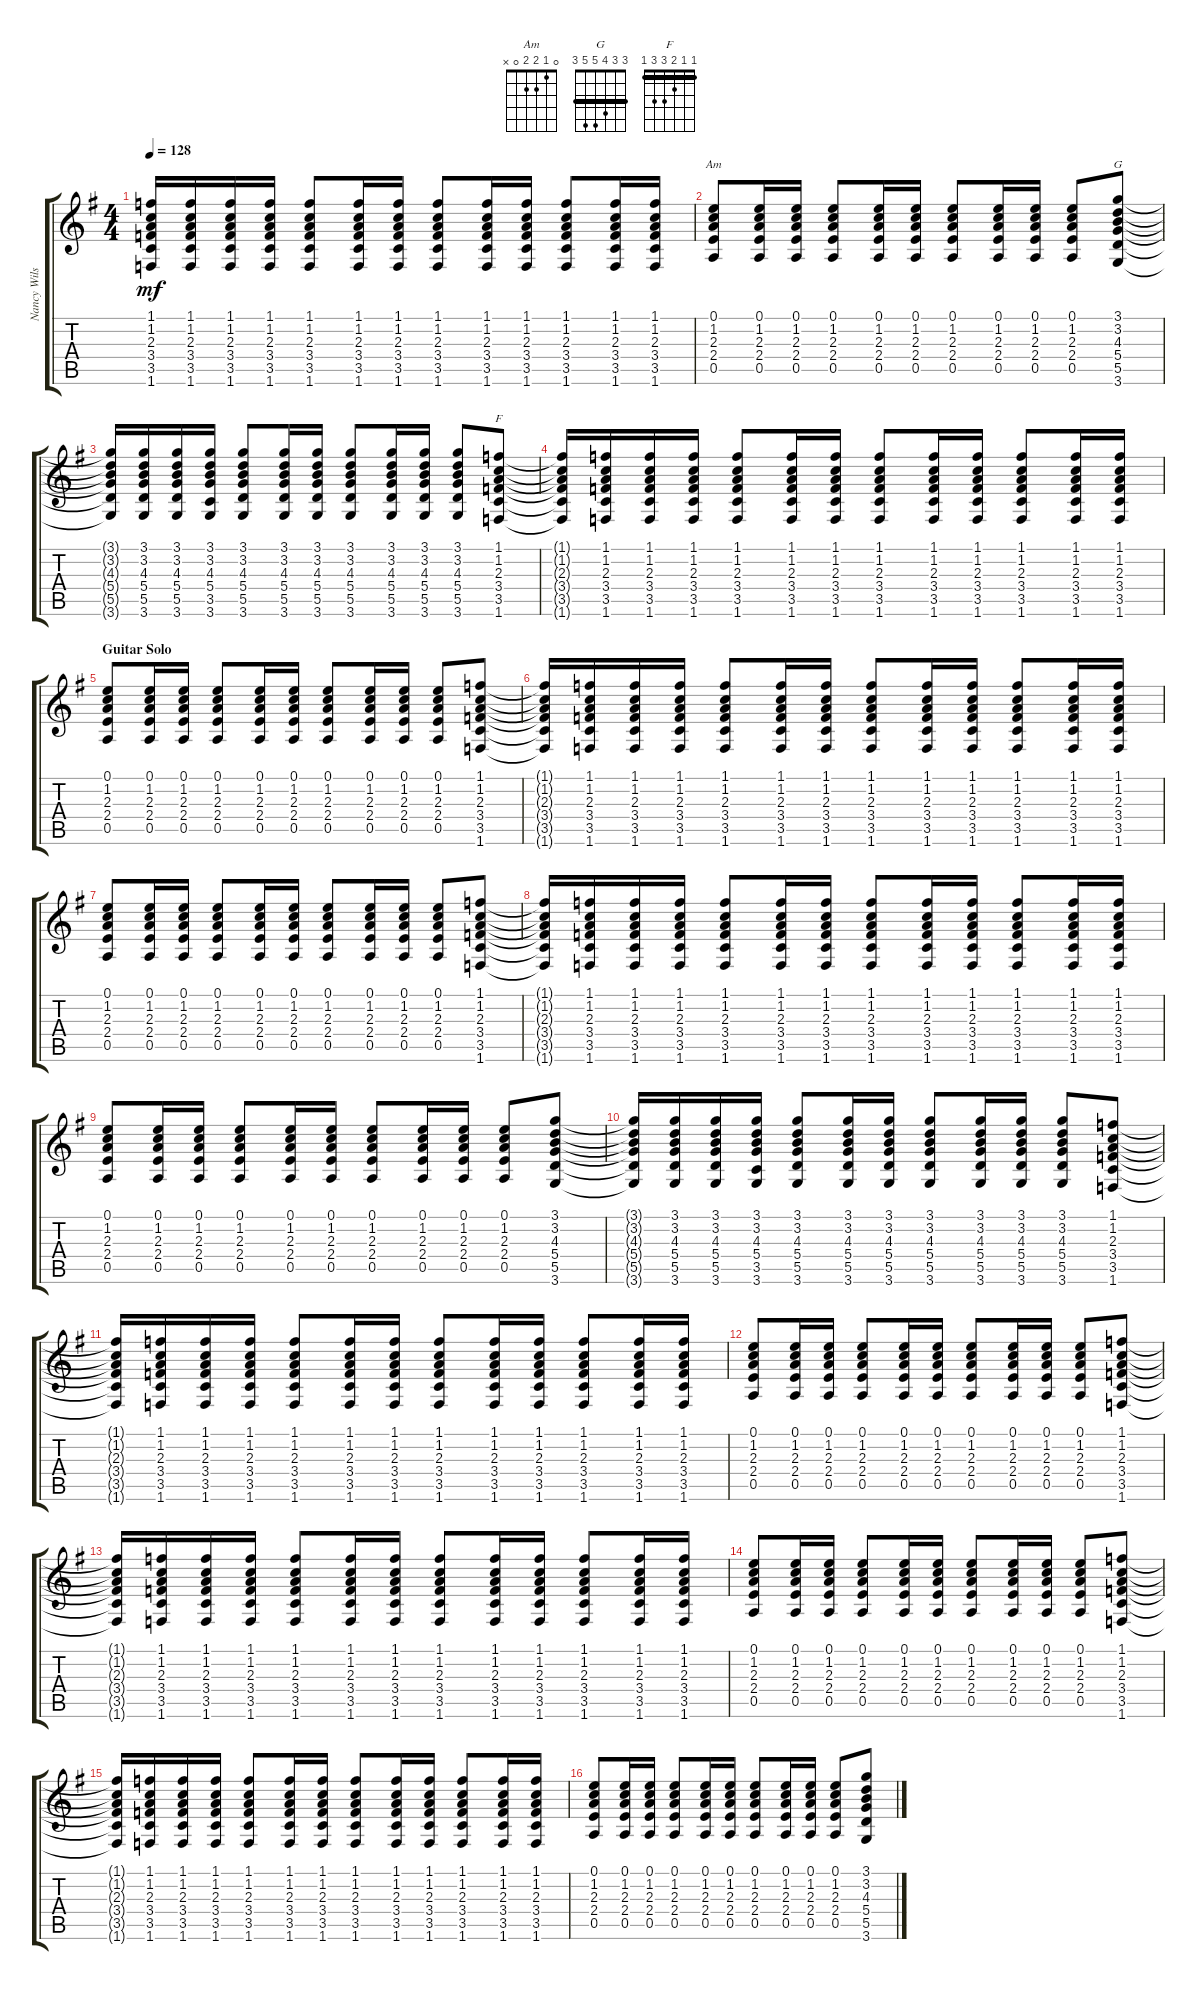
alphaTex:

\track ("Nancy Wilson" "Nancy Wils") {instrument acousticguitarsteel}
\staff {score tabs}
\tuning (E4 B3 G3 D3 A2 E2) {hide}
\chord ("Am" 0 1 2 2 0 x)
\chord ("G" 3 3 4 5 5 3) {barre 3}
\chord ("F" 1 1 2 3 3 1) {barre 1}
\ts (4 4)
\tempo 128
\clef g2
\ks g
(1.1{t} 1.2{t} 2.3{t} 3.4{t} 3.5{t} 1.6{t}).16{dy mf} (1.1 1.2 2.3 3.4 3.5 1.6).16 (1.1 1.2 2.3 3.4 3.5 1.6).16 (1.1 1.2 2.3 3.4 3.5 1.6).16 (1.1 1.2 2.3 3.4 3.5 1.6).8 (1.1 1.2 2.3 3.4 3.5 1.6).16 (1.1 1.2 2.3 3.4 3.5 1.6).16 (1.1 1.2 2.3 3.4 3.5 1.6).8 (1.1 1.2 2.3 3.4 3.5 1.6).16 (1.1 1.2 2.3 3.4 3.5 1.6).16 (1.1 1.2 2.3 3.4 3.5 1.6).8 (1.1 1.2 2.3 3.4 3.5 1.6).16 (1.1 1.2 2.3 3.4 3.5 1.6).16 |
(0.1 1.2 2.3 2.4 0.5).8{ch "Am"} (0.1 1.2 2.3 2.4 0.5).16 (0.1 1.2 2.3 2.4 0.5).16 (0.1 1.2 2.3 2.4 0.5).8 (0.1 1.2 2.3 2.4 0.5).16 (0.1 1.2 2.3 2.4 0.5).16 (0.1 1.2 2.3 2.4 0.5).8 (0.1 1.2 2.3 2.4 0.5).16 (0.1 1.2 2.3 2.4 0.5).16 (0.1 1.2 2.3 2.4 0.5).8 (3.1 3.2 4.3 5.4 5.5 3.6).8{ch "G"} |
(3.1{t} 3.2{t} 4.3{t} 5.4{t} 5.5{t} 3.6{t}).16 (3.1 3.2 4.3 5.4 5.5 3.6).16 (3.1 3.2 4.3 5.4 5.5 3.6).16 (3.1 3.2 4.3 5.4 3.5 3.6).16 (3.1 3.2 4.3 5.4 5.5 3.6).8 (3.1 3.2 4.3 5.4 5.5 3.6).16 (3.1 3.2 4.3 5.4 5.5 3.6).16 (3.1 3.2 4.3 5.4 5.5 3.6).8 (3.1 3.2 4.3 5.4 5.5 3.6).16 (3.1 3.2 4.3 5.4 5.5 3.6).16 (3.1 3.2 4.3 5.4 5.5 3.6).8 (1.1 1.2 2.3 3.4 3.5 1.6).8{ch "F"} |
(1.1{t} 1.2{t} 2.3{t} 3.4{t} 3.5{t} 1.6{t}).16 (1.1 1.2 2.3 3.4 3.5 1.6).16 (1.1 1.2 2.3 3.4 3.5 1.6).16 (1.1 1.2 2.3 3.4 3.5 1.6).16 (1.1 1.2 2.3 3.4 3.5 1.6).8 (1.1 1.2 2.3 3.4 3.5 1.6).16 (1.1 1.2 2.3 3.4 3.5 1.6).16 (1.1 1.2 2.3 3.4 3.5 1.6).8 (1.1 1.2 2.3 3.4 3.5 1.6).16 (1.1 1.2 2.3 3.4 3.5 1.6).16 (1.1 1.2 2.3 3.4 3.5 1.6).8 (1.1 1.2 2.3 3.4 3.5 1.6).16 (1.1 1.2 2.3 3.4 3.5 1.6).16 |
\section ("" "Guitar Solo")
(0.1 1.2 2.3 2.4 0.5).8 (0.1 1.2 2.3 2.4 0.5).16 (0.1 1.2 2.3 2.4 0.5).16 (0.1 1.2 2.3 2.4 0.5).8 (0.1 1.2 2.3 2.4 0.5).16 (0.1 1.2 2.3 2.4 0.5).16 (0.1 1.2 2.3 2.4 0.5).8 (0.1 1.2 2.3 2.4 0.5).16 (0.1 1.2 2.3 2.4 0.5).16 (0.1 1.2 2.3 2.4 0.5).8 (1.1 1.2 2.3 3.4 3.5 1.6).8 |
(1.1{t} 1.2{t} 2.3{t} 3.4{t} 3.5{t} 1.6{t}).16 (1.1 1.2 2.3 3.4 3.5 1.6).16 (1.1 1.2 2.3 3.4 3.5 1.6).16 (1.1 1.2 2.3 3.4 3.5 1.6).16 (1.1 1.2 2.3 3.4 3.5 1.6).8 (1.1 1.2 2.3 3.4 3.5 1.6).16 (1.1 1.2 2.3 3.4 3.5 1.6).16 (1.1 1.2 2.3 3.4 3.5 1.6).8 (1.1 1.2 2.3 3.4 3.5 1.6).16 (1.1 1.2 2.3 3.4 3.5 1.6).16 (1.1 1.2 2.3 3.4 3.5 1.6).8 (1.1 1.2 2.3 3.4 3.5 1.6).16 (1.1 1.2 2.3 3.4 3.5 1.6).16 |
(0.1 1.2 2.3 2.4 0.5).8 (0.1 1.2 2.3 2.4 0.5).16 (0.1 1.2 2.3 2.4 0.5).16 (0.1 1.2 2.3 2.4 0.5).8 (0.1 1.2 2.3 2.4 0.5).16 (0.1 1.2 2.3 2.4 0.5).16 (0.1 1.2 2.3 2.4 0.5).8 (0.1 1.2 2.3 2.4 0.5).16 (0.1 1.2 2.3 2.4 0.5).16 (0.1 1.2 2.3 2.4 0.5).8 (1.1 1.2 2.3 3.4 3.5 1.6).8 |
(1.1{t} 1.2{t} 2.3{t} 3.4{t} 3.5{t} 1.6{t}).16 (1.1 1.2 2.3 3.4 3.5 1.6).16 (1.1 1.2 2.3 3.4 3.5 1.6).16 (1.1 1.2 2.3 3.4 3.5 1.6).16 (1.1 1.2 2.3 3.4 3.5 1.6).8 (1.1 1.2 2.3 3.4 3.5 1.6).16 (1.1 1.2 2.3 3.4 3.5 1.6).16 (1.1 1.2 2.3 3.4 3.5 1.6).8 (1.1 1.2 2.3 3.4 3.5 1.6).16 (1.1 1.2 2.3 3.4 3.5 1.6).16 (1.1 1.2 2.3 3.4 3.5 1.6).8 (1.1 1.2 2.3 3.4 3.5 1.6).16 (1.1 1.2 2.3 3.4 3.5 1.6).16 |
(0.1 1.2 2.3 2.4 0.5).8 (0.1 1.2 2.3 2.4 0.5).16 (0.1 1.2 2.3 2.4 0.5).16 (0.1 1.2 2.3 2.4 0.5).8 (0.1 1.2 2.3 2.4 0.5).16 (0.1 1.2 2.3 2.4 0.5).16 (0.1 1.2 2.3 2.4 0.5).8 (0.1 1.2 2.3 2.4 0.5).16 (0.1 1.2 2.3 2.4 0.5).16 (0.1 1.2 2.3 2.4 0.5).8 (3.1 3.2 4.3 5.4 5.5 3.6).8 |
(3.1{t} 3.2{t} 4.3{t} 5.4{t} 5.5{t} 3.6{t}).16 (3.1 3.2 4.3 5.4 5.5 3.6).16 (3.1 3.2 4.3 5.4 5.5 3.6).16 (3.1 3.2 4.3 5.4 3.5 3.6).16 (3.1 3.2 4.3 5.4 5.5 3.6).8 (3.1 3.2 4.3 5.4 5.5 3.6).16 (3.1 3.2 4.3 5.4 5.5 3.6).16 (3.1 3.2 4.3 5.4 5.5 3.6).8 (3.1 3.2 4.3 5.4 5.5 3.6).16 (3.1 3.2 4.3 5.4 5.5 3.6).16 (3.1 3.2 4.3 5.4 5.5 3.6).8 (1.1 1.2 2.3 3.4 3.5 1.6).8 |
(1.1{t} 1.2{t} 2.3{t} 3.4{t} 3.5{t} 1.6{t}).16 (1.1 1.2 2.3 3.4 3.5 1.6).16 (1.1 1.2 2.3 3.4 3.5 1.6).16 (1.1 1.2 2.3 3.4 3.5 1.6).16 (1.1 1.2 2.3 3.4 3.5 1.6).8 (1.1 1.2 2.3 3.4 3.5 1.6).16 (1.1 1.2 2.3 3.4 3.5 1.6).16 (1.1 1.2 2.3 3.4 3.5 1.6).8 (1.1 1.2 2.3 3.4 3.5 1.6).16 (1.1 1.2 2.3 3.4 3.5 1.6).16 (1.1 1.2 2.3 3.4 3.5 1.6).8 (1.1 1.2 2.3 3.4 3.5 1.6).16 (1.1 1.2 2.3 3.4 3.5 1.6).16 |
(0.1 1.2 2.3 2.4 0.5).8 (0.1 1.2 2.3 2.4 0.5).16 (0.1 1.2 2.3 2.4 0.5).16 (0.1 1.2 2.3 2.4 0.5).8 (0.1 1.2 2.3 2.4 0.5).16 (0.1 1.2 2.3 2.4 0.5).16 (0.1 1.2 2.3 2.4 0.5).8 (0.1 1.2 2.3 2.4 0.5).16 (0.1 1.2 2.3 2.4 0.5).16 (0.1 1.2 2.3 2.4 0.5).8 (1.1 1.2 2.3 3.4 3.5 1.6).8 |
(1.1{t} 1.2{t} 2.3{t} 3.4{t} 3.5{t} 1.6{t}).16 (1.1 1.2 2.3 3.4 3.5 1.6).16 (1.1 1.2 2.3 3.4 3.5 1.6).16 (1.1 1.2 2.3 3.4 3.5 1.6).16 (1.1 1.2 2.3 3.4 3.5 1.6).8 (1.1 1.2 2.3 3.4 3.5 1.6).16 (1.1 1.2 2.3 3.4 3.5 1.6).16 (1.1 1.2 2.3 3.4 3.5 1.6).8 (1.1 1.2 2.3 3.4 3.5 1.6).16 (1.1 1.2 2.3 3.4 3.5 1.6).16 (1.1 1.2 2.3 3.4 3.5 1.6).8 (1.1 1.2 2.3 3.4 3.5 1.6).16 (1.1 1.2 2.3 3.4 3.5 1.6).16 |
(0.1 1.2 2.3 2.4 0.5).8 (0.1 1.2 2.3 2.4 0.5).16 (0.1 1.2 2.3 2.4 0.5).16 (0.1 1.2 2.3 2.4 0.5).8 (0.1 1.2 2.3 2.4 0.5).16 (0.1 1.2 2.3 2.4 0.5).16 (0.1 1.2 2.3 2.4 0.5).8 (0.1 1.2 2.3 2.4 0.5).16 (0.1 1.2 2.3 2.4 0.5).16 (0.1 1.2 2.3 2.4 0.5).8 (1.1 1.2 2.3 3.4 3.5 1.6).8 |
(1.1{t} 1.2{t} 2.3{t} 3.4{t} 3.5{t} 1.6{t}).16 (1.1 1.2 2.3 3.4 3.5 1.6).16 (1.1 1.2 2.3 3.4 3.5 1.6).16 (1.1 1.2 2.3 3.4 3.5 1.6).16 (1.1 1.2 2.3 3.4 3.5 1.6).8 (1.1 1.2 2.3 3.4 3.5 1.6).16 (1.1 1.2 2.3 3.4 3.5 1.6).16 (1.1 1.2 2.3 3.4 3.5 1.6).8 (1.1 1.2 2.3 3.4 3.5 1.6).16 (1.1 1.2 2.3 3.4 3.5 1.6).16 (1.1 1.2 2.3 3.4 3.5 1.6).8 (1.1 1.2 2.3 3.4 3.5 1.6).16 (1.1 1.2 2.3 3.4 3.5 1.6).16 |
(0.1 1.2 2.3 2.4 0.5).8 (0.1 1.2 2.3 2.4 0.5).16 (0.1 1.2 2.3 2.4 0.5).16 (0.1 1.2 2.3 2.4 0.5).8 (0.1 1.2 2.3 2.4 0.5).16 (0.1 1.2 2.3 2.4 0.5).16 (0.1 1.2 2.3 2.4 0.5).8 (0.1 1.2 2.3 2.4 0.5).16 (0.1 1.2 2.3 2.4 0.5).16 (0.1 1.2 2.3 2.4 0.5).8 (3.1 3.2 4.3 5.4 5.5 3.6).8
